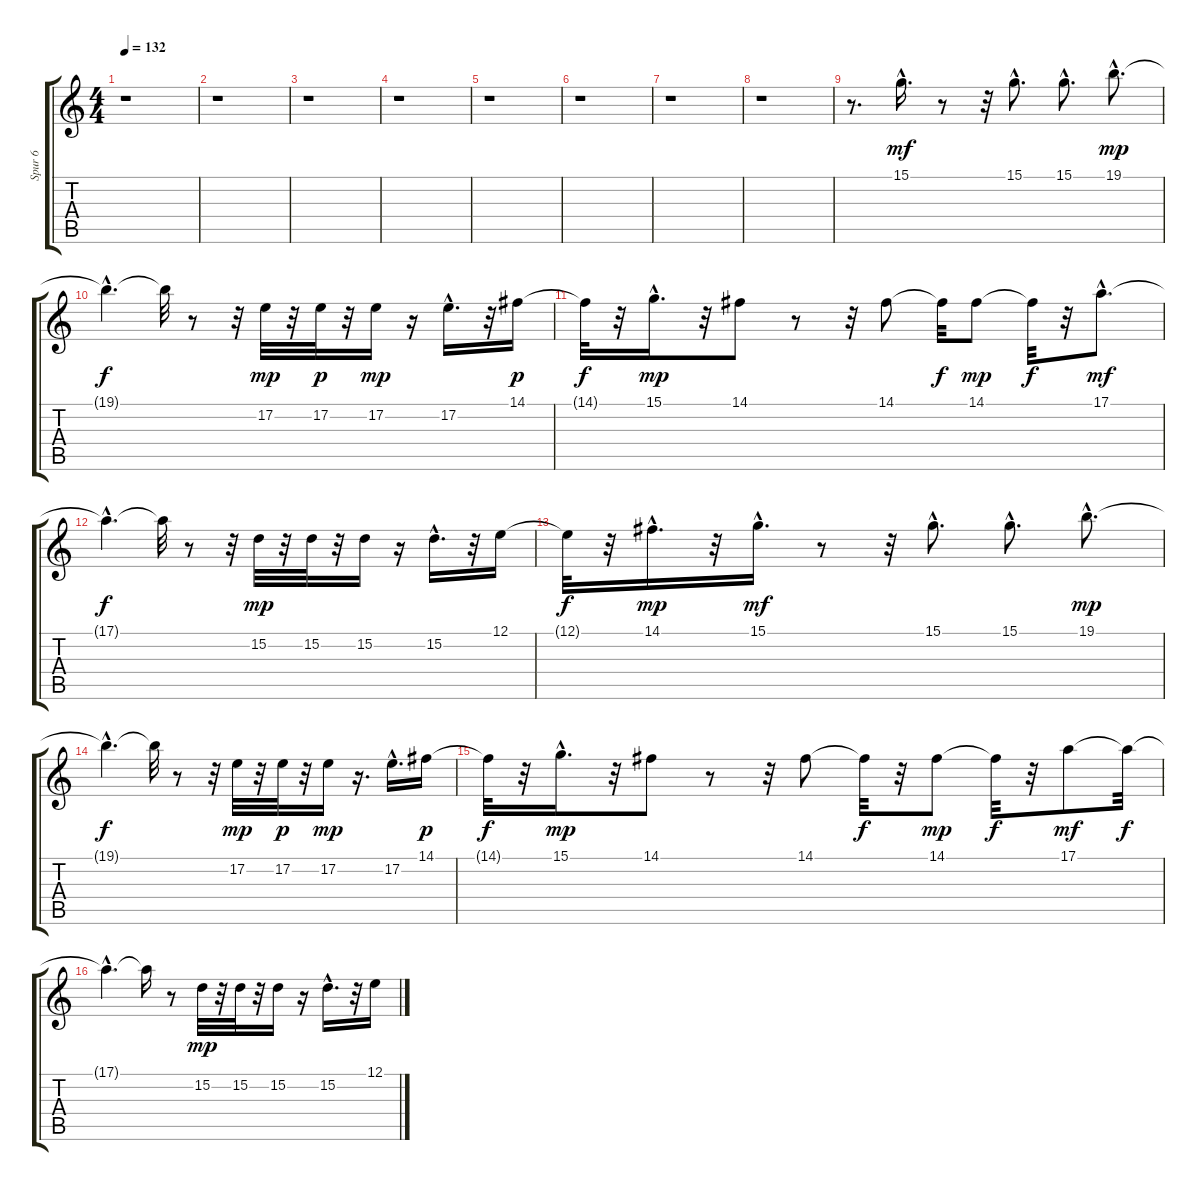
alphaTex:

\track ("Spur 6" "Spur 6") {instrument electricgrandpiano}
\staff {score tabs}
\tuning (E4 B3 G3 D3 A2 E2) {hide}
\ts (4 4)
\tempo 132
\clef g2
\ks c
r.1{dy mp} |
r.1 |
r.1 |
r.1 |
r.1 |
r.1 |
r.1 |
r.1 |
r.8{d} 15.1{hac}.16{d dy mf} r.8 r.32 15.1{hac}.8{d} 15.1{hac}.8{d} 19.1{hac}.8{d dy mp} |
19.1{hac t}.4{d dy f} 19.1{t}.32 r.8 r.32 17.2.32{dy mp} r.32 17.2.32{dy p} r.32 17.2.16{dy mp} r.16 17.2{hac}.16{d} r.32 14.1.16{dy p} |
14.1{t}.32{dy f} r.32 15.1{hac}.16{d dy mp} r.32 14.1.8 r.8 r.32 14.1.8 14.1{t}.32{dy f} 14.1.8{dy mp} 14.1{t}.32{dy f} r.32 17.1{hac}.8{d dy mf} |
17.1{hac t}.4{d dy f} 17.1{t}.32 r.8 r.32 15.2.32{dy mp} r.32 15.2.32 r.32 15.2.16 r.16 15.2{hac}.16{d} r.32 12.1.16 |
12.1{t}.32{dy f} r.32 14.1{hac}.16{d dy mp} r.32 15.1{hac}.16{d dy mf} r.8 r.32 15.1{hac}.8{d} 15.1{hac}.8{d} 19.1{hac}.8{d dy mp} |
19.1{hac t}.4{d dy f} 19.1{t}.32 r.8 r.32 17.2.32{dy mp} r.32 17.2.32{dy p} r.32 17.2.16{dy mp} r.16{d} 17.2{hac}.16{d} 14.1.16{dy p} |
14.1{t}.32{dy f} r.32 15.1{hac}.16{d dy mp} r.32 14.1.8 r.8 r.32 14.1.8 14.1{t}.32{dy f} r.32 14.1.8{dy mp} 14.1{t}.32{dy f} r.32 17.1.8{dy mf} 17.1{t}.32{dy f} |
17.1{hac t}.4{d} 17.1{t}.16 r.8 15.2.32{dy mp} r.32 15.2.32 r.32 15.2.16 r.16 15.2{hac}.16{d} r.32 12.1.16
